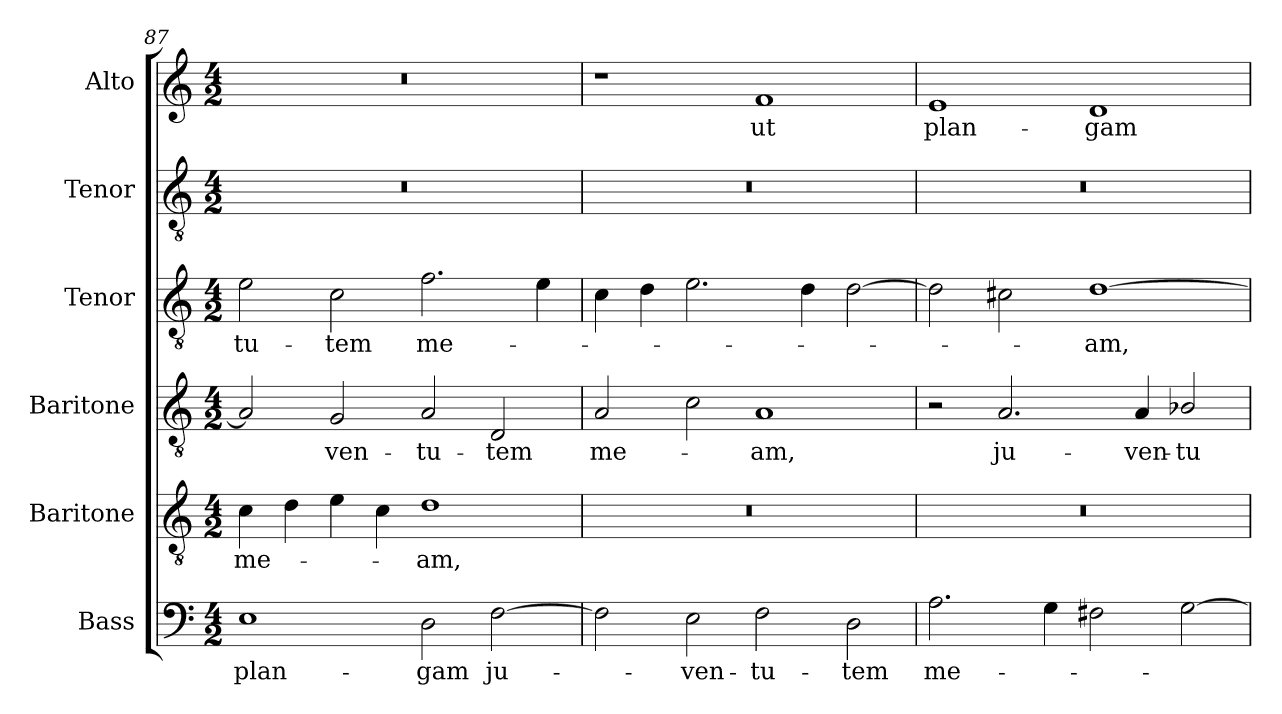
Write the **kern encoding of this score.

**kern	**text	**kern	**text	**kern	**text	**kern	**text	**kern	**kern	**text
*part6	*part6	*part5	*part5	*part4	*part4	*part3	*part3	*part2	*part1	*part1
*staff6	*staff6	*staff5	*staff5	*staff4	*staff4	*staff3	*staff3	*staff2	*staff1	*staff1
*I"Bass	*	*I"Baritone	*	*I"Baritone	*	*I"Tenor	*	*I"Tenor	*I"Alto	*
*I'B.	*	*I'Bar.	*	*I'Bar.	*	*I'T.	*	*I'T.	*I'A.	*
*clefF4	*	*clefGv2	*	*clefGv2	*	*clefGv2	*	*clefGv2	*clefG2	*
*	*	*ITrd7c12	*	*ITrd7c12	*	*ITrd7c12	*	*ITrd7c12	*	*
*k[]	*	*k[]	*	*k[]	*	*k[]	*	*k[]	*k[]	*
*C:	*	*C:	*	*C:	*	*C:	*	*C:	*C:	*
*M4/2	*	*M4/2	*	*M4/2	*	*M4/2	*	*M4/2	*M4/2	*
=87	=87	=87	=87	=87	=87	=87	=87	=87	=87	=87
!	!LO:LY:b:color=#000000	!	!	!	!	!	!	!	!	!
!	!	!	!LO:LY:b:color=#000000	!	!	!	!	!	!	!
!	!	!	!	!	!	!	!LO:LY:b:color=#000000	!LO:N:vis=1	!LO:N:vis=1	!
1Ei	plan-	4Ci\	me-	2AAi/]	.	2Ei\	-tu-	0r	0r	.
.	.	4Di\	.	.	.	.	.	.	.	.
!	!	!	!	!	!LO:LY:b:color=#000000	!	!	!	!	!
!	!	!	!	!	!	!	!LO:LY:b:color=#000000	!	!	!
.	.	4Ei\	.	2GGi/	-ven-	2Ci\	-tem	.	.	.
.	.	4Ci\	.	.	.	.	.	.	.	.
!	!LO:LY:b:color=#000000	!	!	!	!	!	!	!	!	!
!	!	!	!LO:LY:b:color=#000000	!	!	!	!	!	!	!
!	!	!	!	!	!LO:LY:b:color=#000000	!	!	!	!	!
!	!	!	!	!	!	!	!LO:LY:b:color=#000000	!	!	!
2Di\	-gam	1Di	-am,	2AAi/	-tu-	2.Fi\	me-	.	.	.
!	!LO:LY:b:color=#000000	!	!	!	!	!	!	!	!	!
!	!	!	!	!	!LO:LY:b:color=#000000	!	!	!	!	!
[2Fi\	ju-	.	.	2DDi/	-tem	.	.	.	.	.
.	.	.	.	.	.	4Ei\	.	.	.	.
=88	=88	=88	=88	=88	=88	=88	=88	=88	=88	=88
!	!	!LO:N:vis=1	!	!	!	!	!	!	!	!
!	!	!	!	!	!LO:LY:b:color=#000000	!	!	!LO:N:vis=1	!	!
2Fi\]	.	0r	.	2AAi/	me-	4Ci\	.	0r	1r	.
.	.	.	.	.	.	4Di\	.	.	.	.
!	!LO:LY:b:color=#000000	!	!	!	!	!	!	!	!	!
2Ei\	-ven-	.	.	2Ci\	.	2.Ei\	.	.	.	.
!	!LO:LY:b:color=#000000	!	!	!	!	!	!	!	!	!
!	!	!	!	!	!LO:LY:b:color=#000000	!	!	!	!	!
!	!	!	!	!	!	!	!	!	!	!LO:LY:b:color=#000000
2Fi\	-tu-	.	.	1AAi	-am,	.	.	.	1fi	ut
.	.	.	.	.	.	4Di\	.	.	.	.
!	!LO:LY:b:color=#000000	!	!	!	!	!	!	!	!	!
2Di\	-tem	.	.	.	.	[2Di\	.	.	.	.
!!LO:PB:g=z
=89	=89	=89	=89	=89	=89	=89	=89	=89	=89	=89
!	!LO:LY:b:color=#000000	!LO:N:vis=1	!	!	!	!	!	!LO:N:vis=1	!	!
!	!	!	!	!	!	!	!	!	!	!LO:LY:b:color=#000000
2.Ai\	me-	0r	.	2r	.	2Di\]	.	0r	1ei	plan-
!	!	!	!	!	!LO:LY:b:color=#000000	!	!	!	!	!
.	.	.	.	2.AAi/	ju-	2C#Xi\	.	.	.	.
4Gi\	.	.	.	.	.	.	.	.	.	.
!	!	!	!	!	!	!	!LO:LY:b:color=#000000	!	!	!
!	!	!	!	!	!	!	!	!	!	!LO:LY:b:color=#000000
2F#Xi\	.	.	.	.	.	[1Di	-am,	.	1di	-gam
!	!	!	!	!	!LO:LY:b:color=#000000	!	!	!	!	!
.	.	.	.	4AAi/	-ven-	.	.	.	.	.
!	!	!	!	!	!LO:LY:b:color=#000000	!	!	!	!	!
[2Gi\	.	.	.	2BB-Xi/	-tu-	.	.	.	.	.
=	=	=	=	=	=	=	=	=	=	=
*-	*-	*-	*-	*-	*-	*-	*-	*-	*-	*-
